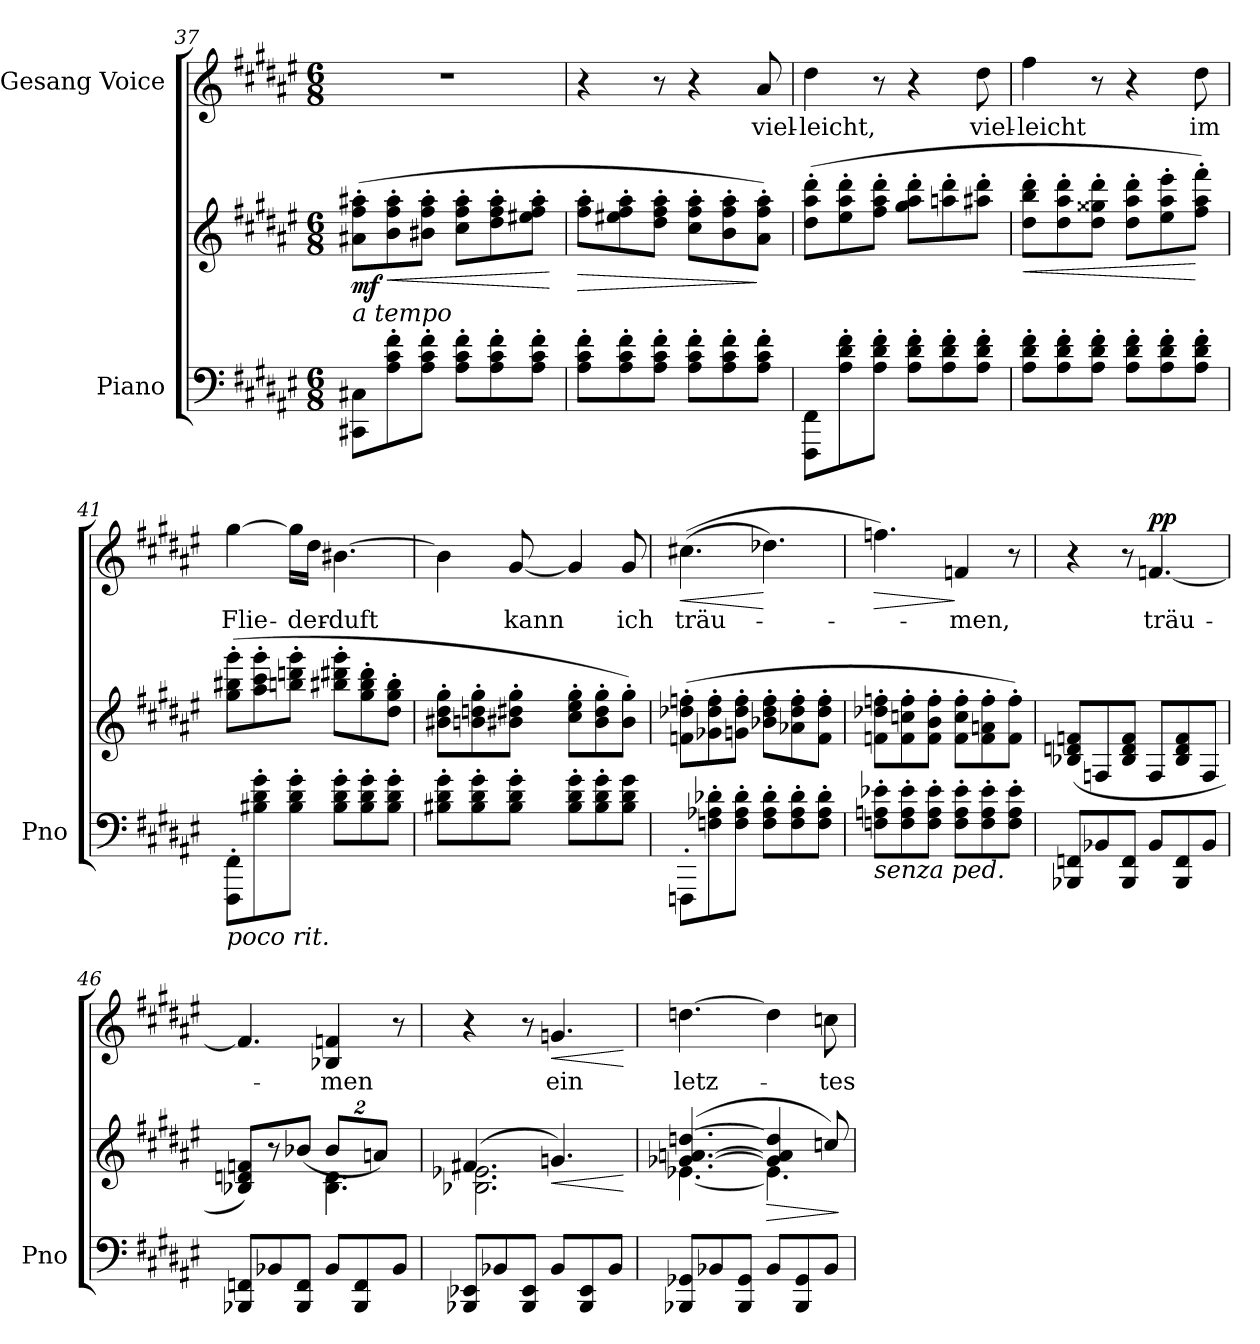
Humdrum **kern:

**kern	**kern	**dynam	**kern	**text	**dynam
*part2	*part2	*part2	*part1	*part1	*part1
*staff3	*staff2	*staff2/3	*staff1	*staff1	*staff1
*I"Piano	*	*	*I"Gesang Voice	*	*
*I'Pno	*	*	*	*	*
!!LO:PB:g=z
*clefF4	*clefG2	*	*clefG2	*	*
*k[f#c#g#d#a#e#]	*k[f#c#g#d#a#e#]	*	*k[f#c#g#d#a#e#]	*	*
*M6/8	*M6/8	*	*M6/8	*	*
=37	=37	=37	=37	=37	=37
!	!LO:TX:b:i:t=a tempo	!	!	!	!
!	!	!LO:DY:b	!	!	!
8CC#X\ 8C#X\L	(8a#X\' 8ff#\' 8aa#X\'L	mf	2.r	.	.
!	!	!LO:HP:b	!	!	!
8A#\' 8c#\' 8f#\'	8b\' 8ff#\' 8aa#\'	<	.	.	.
8A#\' 8c#\' 8f#\'J	8b#X\' 8ff#\' 8aa#\'J	.	.	.	.
8A#\' 8c#\' 8f#\'L	8cc#\' 8ff#\' 8aa#\'L	.	.	.	.
8A#\' 8c#\' 8f#\'	8dd#\' 8ff#\' 8aa#\'	.	.	.	.
8A#\' 8c#\' 8f#\'J	8ee#X\' 8ff#\' 8aa#\'J	.	.	.	.
.	.	[	.	.	.
=38	=38	=38	=38	=38	=38
!	!	!LO:HP:b	!	!	!
8A#\' 8c#\' 8f#\'L	8ff#\' 8aa#\'L	>	4r	.	.
8A#\' 8c#\' 8f#\'	8ee#X\' 8ff#\' 8aa#\'	.	.	.	.
8A#\' 8c#\' 8f#\'J	8dd#\' 8ff#\' 8aa#\'J	.	8r	.	.
8A#\' 8c#\' 8f#\'L	8cc#\' 8ff#\' 8aa#\'L	.	4r	.	.
8A#\' 8c#\' 8f#\'	8b\' 8ff#\' 8aa#\'	.	.	.	.
!	!	!	!	!LO:LY:b	!
8A#\' 8c#\' 8f#\'J	8a#\' 8ff#\' 8aa#\'J)	]	8a#/	viel-	.
=39	=39	=39	=39	=39	=39
!	!	!	!	!LO:LY:b	!
8FFF#/ 8FF#/L	(8dd#\' 8aa#\' 8ddd#\'L	.	4dd#\	-leicht,	.
8A#\' 8d#\' 8f#\'	8ee#\' 8aa#\' 8ddd#\'	.	.	.	.
8A#\' 8d#\' 8f#\'J	8ff#\' 8aa#\' 8ddd#\'J	.	8r	.	.
8A#\' 8d#\' 8f#\'L	8gg#\' 8aa#\' 8ddd#\'L	.	4r	.	.
8A#\' 8d#\' 8f#\'	8aan\' 8ddd#\'	.	.	.	.
!	!	!	!	!LO:LY:b	!
8A#\' 8d#\' 8f#\'J	8aa#X\' 8ddd#\'J	.	8dd#\	viel-	.
=40	=40	=40	=40	=40	=40
!	!	!LO:HP:b	!	!LO:LY:b	!
8A#\' 8d#\' 8f#\'L	8dd#\' 8bb\' 8ddd#\'L	<	4ff#\	-leicht	.
8A#\' 8d#\' 8f#\'	8dd#\' 8aa#\' 8ddd#\'	.	.	.	.
8A#\' 8d#\' 8f#\'J	8dd#\' 8gg##X\' 8ddd#\'J	.	8r	.	.
8A#\' 8d#\' 8f#\'L	8dd#\' 8aa#\' 8ddd#\'L	.	4r	.	.
8A#\' 8d#\' 8f#\'	8ee#\' 8aa#\' 8eee#\'	.	.	.	.
!	!	!	!	!LO:LY:b	!
8A#\' 8d#\' 8f#\'J	8ff#\' 8aa#\' 8fff#\'J)	[	8dd#\	im	.
!!LO:PB:g=z
=41	=41	=41	=41	=41	=41
!LO:TX:b:i:t=poco rit.	!	!	!	!	!
!	!	!	!	!LO:LY:b	!
8FFF#\' 8FF#\'L	(8gg#\' 8bb#X\' 8ggg#\'L	.	[4gg#\	Flie-	.
8B#X\' 8d#\' 8g#\'	8aa#\' 8ccc#\' 8ggg#\'	.	.	.	.
8B#\' 8d#\' 8g#\'J	8bbn\' 8dddn\' 8ggg#\'J	.	16gg#\LL]	.	.
!	!	!	!	!LO:LY:b	!
.	.	.	16dd#\JJ	-der-	.
!	!	!	!	!LO:LY:b	!
8B#\' 8d#\' 8g#\'L	8bb#X\' 8ddd#X\' 8ggg#\'L	.	[4.b#X\	-duft	.
8B#\' 8d#\' 8g#\'	8gg#\' 8bb#\' 8ddd#\'	.	.	.	.
8B#\' 8d#\' 8g#\'J	8dd#\' 8gg#\' 8bb#\'J	.	.	.	.
=42	=42	=42	=42	=42	=42
8B#X\' 8d#\' 8g#\'L	8b#X\' 8dd#\' 8gg#\'L	.	4b#\]	.	.
8B#\' 8d#\' 8g#\'	8bn\' 8ddn\' 8gg#\'	.	.	.	.
!	!	!	!	!LO:LY:b	!
8B#\' 8d#\' 8g#\'J	8b#X\' 8dd#X\' 8gg#\'J	.	[8g#/	kann	.
8B#\' 8d#\' 8g#\'L	8cc#\' 8ee#\' 8gg#\'L	.	4g#/]	.	.
8B#\' 8d#\' 8g#\'	8b#\' 8dd#\' 8gg#\'	.	.	.	.
!	!	!	!	!LO:LY:b	!
8B#\ 8d#\ 8g#\J	8b#\' 8gg#\'J)	.	8g#/	ich	.
=43	=43	=43	=43	=43	=43
!	!	!	!	!LO:LY:b	!LO:HP:b
8FFFn'\L	(8fn\' 8dd-X\' 8ffn\'L	.	((4.cc#X\	träu-	<
8Fn\' 8A-X\' 8d-X\'	8g-X\' 8dd-\' 8ff\'	.	.	.	.
8F\' 8A-\' 8d-\'J	8gn\' 8dd-\' 8ff\'J	.	.	.	.
8F\' 8A-\' 8d-\'L	8b-X\' 8dd-\' 8ff\'L	.	4.dd-X\)	.	[
8F\' 8A-\' 8d-\'	8a-X\' 8dd-\' 8ff\'	.	.	.	.
8F\' 8A-\' 8d-\'J	8f\' 8dd-\' 8ff\'J	.	.	.	.
=44	=44	=44	=44	=44	=44
!LO:TX:b:i:t=senza ped.	!	!	!	!	!
!	!	!	!	!	!LO:HP:b
8Fn\' 8An\' 8e-X\'L	8fn\' 8dd-X\' 8ffn\'L	.	4.ffn\)	.	>
8F\' 8A\' 8e-\'	8f\' 8ccn\' 8ff\'	.	.	.	.
8F\' 8A\' 8e-\'J	8f\' 8b\' 8ff\'J	.	.	.	.
!	!	!	!	!LO:LY:b	!
8F\' 8A\' 8e-\'L	8f\' 8cc\' 8ff\'L	.	4fn/	-men,	]
8F\' 8A\' 8e-\'	8f\' 8an\' 8ff\'	.	.	.	.
8F\' 8A\' 8e-\'J	8f\' 8ff\'J)	.	8r	.	.
!!LO:LB:g=z
=45	=45	=45	=45	=45	=45
8BBB-X/ 8FFn/L	(8B-X/ 8dn/ 8fn/L	.	4r	.	.
8BB-X/	8Fn/	.	.	.	.
8BBB-/ 8FF/J	8B-/ 8d/ 8f/J	.	8r	.	.
!	!	!	!	!LO:LY:b	!LO:DY:a
8BB-/L	8F/L	.	[4.fn/	träu-	pp
8BBB-/ 8FF/	8B-/ 8d/ 8f/	.	.	.	.
8BB-/J	8F/J	.	.	.	.
=46	=46	=46	=46	=46	=46
*	*^	*	*	*	*
8BBB-X/ 8FFn/L	8B-X/ 8dn/ 8fn/L)	4.ryy	.	4.f/]	.	.
8BB-X/	8r	.	.	.	.	.
8BBB-/ 8FF/J	(8b-X/J	.	.	.	.	.
*	*Xbrackettup	*	*	*	*	*
!	!	!	!	!	!LO:LY:b	!
8BB-/L	16%3b-/L	4.B-\ 4.d\	.	4B-X/ 4fn/	-men	.
8BBB-/ 8FF/	.	.	.	.	.	.
.	16%3an/J)	.	.	.	.	.
8BB-/J	.	.	.	8r	.	.
=47	=47	=47	=47	=47	=47	=47
8BBB-X/ 8EE-X/L	(4.f#X/	2.B-X\ 2.e-X\	.	4r	.	.
8BB-X/	.	.	.	.	.	.
8BBB-/ 8EE-/J	.	.	.	8r	.	.
!	!	!	!LO:HP:b	!	!LO:LY:b	!LO:HP:b
8BB-/L	4.gn/)	.	<	4.gn/	ein	<
8BBB-/ 8EE-/	.	.	.	.	.	.
8BB-/J	.	.	.	.	.	.
*	*v	*v	*	*	*	*
.	.	[	.	.	[
=48	=48	=48	=48	=48	=48
*	*^	*	*	*	*
!	!	!	!	!	!LO:LY:b	!
8BBB-X/ 8GG-X/L	([>4.g-X/ [4.an/ [4.ddn/	[4.e-X\	.	[4.ddn\	letz-	.
8BB-X/	.	.	.	.	.	.
8BBB-/ 8GG-/J	.	.	.	.	.	.
!	!	!	!LO:HP:b	!	!	!
8BB-/L	4g-/] 4a/] 4dd/]	4.e-\]	>	4dd\]	.	.
8BBB-/ 8GG-/	.	.	.	.	.	.
!	!	!	!	!	!LO:LY:b	!
8BB-/J	8ccn/)	.	.	8ccn\	-tes	.
*	*v	*v	*	*	*	*
.	.	]	.	.	.
=	=	=	=	=	=
*-	*-	*-	*-	*-	*-
